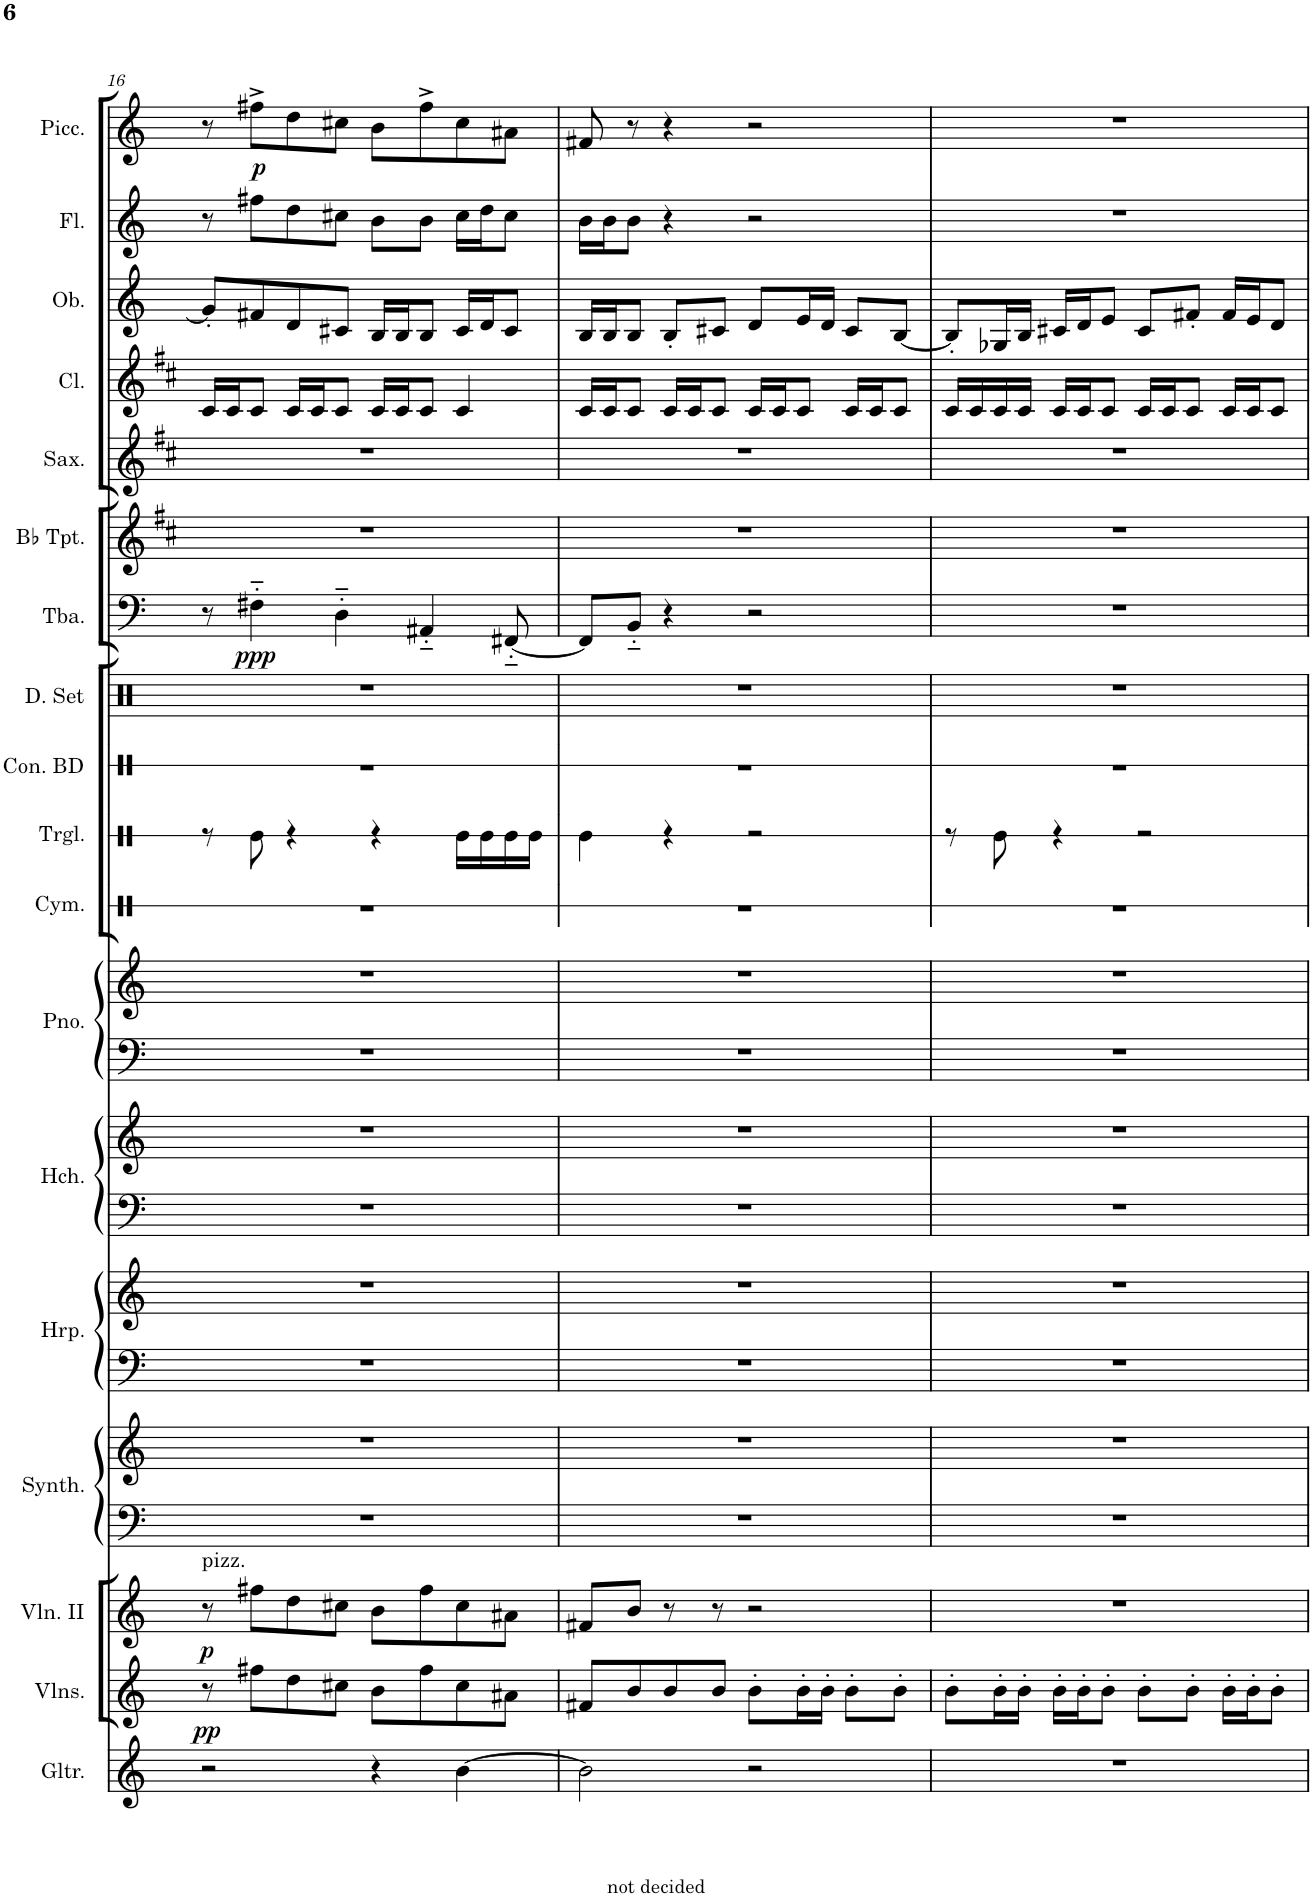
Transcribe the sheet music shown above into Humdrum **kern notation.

**kern	**kern	**dynam	**kern	**dynam	**kern	**kern	**kern	**kern	**kern	**kern	**kern	**kern	**kern	**kern	**kern	**kern	**kern	**dynam	**kern	**kern	**kern	**kern	**kern	**kern	**dynam
*part18	*part17	*part17	*part16	*part16	*part15	*part15	*part14	*part14	*part13	*part13	*part12	*part12	*part11	*part10	*part9	*part8	*part7	*part7	*part6	*part5	*part4	*part3	*part2	*part1	*part1
*staff22	*staff21	*staff21	*staff20	*staff20	*staff19	*staff18	*staff17	*staff16	*staff15	*staff14	*staff13	*staff12	*staff11	*staff10	*staff9	*staff8	*staff7	*staff7	*staff6	*staff5	*staff4	*staff3	*staff2	*staff1	*staff1
*I"Glitter	*I"Violins	*	*I"Violins II	*	*I"Saw Synthesizer	*	*I"Harp	*	*I"Harpsichord	*	*I"Grand Piano	*	*I"Cymbal	*I"Triangle	*I"Concert Bass Drum	*I"Drumset	*I"Tuba	*	*I"Trumpets in Bb	*I"Saxophone	*I"Clarinet	*I"Oboe	*I"Flutes	*I"Piccolo	*
*I'Gltr.	*I'Vlns.	*	*I'Vln. II	*	*I'Synth.	*	*I'Hrp.	*	*I'Hch.	*	*I'Pno.	*	*I'Cym.	*I'Trgl.	*I'Con. BD	*I'D. Set	*I'Tba.	*	*	*I'Sax.	*I'Cl.	*I'Ob.	*I'Fl.	*I'Picc.	*
!!LO:PB:g=z
*clefG2	*clefG2	*	*clefG2	*	*clefF4	*clefG2	*clefF4	*clefG2	*clefF4	*clefG2	*clefF4	*clefG2	*clefX	*clefX	*clefX	*clefX	*clefF4	*	*clefG2	*clefG2	*clefG2	*clefG2	*clefG2	*clefG2	*
*	*	*	*	*	*	*	*	*	*	*	*	*	*	*	*	*	*	*	*Trd1c2	*Trd8c14	*Trd1c2	*	*	*Trd-7c-12	*
*k[]	*k[]	*	*k[]	*	*k[]	*k[]	*k[]	*k[]	*k[]	*k[]	*k[]	*k[]	*k[]	*k[]	*k[]	*k[]	*k[]	*	*k[f#c#]	*k[f#c#]	*k[f#c#]	*k[]	*k[]	*k[]	*
*M4/4	*M4/4	*	*M4/4	*	*M4/4	*M4/4	*M4/4	*M4/4	*M4/4	*M4/4	*M4/4	*M4/4	*M4/4	*M4/4	*M4/4	*M4/4	*M4/4	*	*M4/4	*M4/4	*M4/4	*M4/4	*M4/4	*M4/4	*
=16	=16	=16	=16	=16	=16	=16	=16	=16	=16	=16	=16	=16	=16	=16	=16	=16	=16	=16	=16	=16	=16	=16	=16	=16	=16
!	!	!	!LO:TX:a:t=pizz.	!	!	!	!	!	!	!	!	!	!	!	!	!	!	!	!	!	!	!	!	!	!
!	!	!LO:DY:b	!	!LO:DY:b	!	!	!	!	!	!	!	!	!	!	!	!	!	!	!	!	!	!	!	!	!
2r	8r	pp	8r	p	1r	1r	1r	1r	1r	1r	1r	1r	1r	8r	1r	1r	8r	.	1r	1r	16c#/LL	8g#'/L]	8r	8r	.
.	.	.	.	.	.	.	.	.	.	.	.	.	.	.	.	.	.	.	.	.	16c#/J	.	.	.	.
!	!	!	!	!	!	!	!	!	!	!	!	!	!	!	!	!	!	!LO:DY:b	!	!	!	!	!	!	!LO:DY:b
.	8ff#X\L	.	8ff#X\L	.	.	.	.	.	.	.	.	.	.	8Re\	.	.	4F#X'~\	ppp	.	.	8c#/J	8f#X/	8ff#X\L	8ff#X^\L	p
.	8dd\	.	8dd\	.	.	.	.	.	.	.	.	.	.	4r	.	.	.	.	.	.	16c#/LL	8d/	8dd\	8dd\	.
.	.	.	.	.	.	.	.	.	.	.	.	.	.	.	.	.	.	.	.	.	16c#/J	.	.	.	.
.	8cc#X\J	.	8cc#X\J	.	.	.	.	.	.	.	.	.	.	.	.	.	4D'~\	.	.	.	8c#/J	8c#X/J	8cc#X\J	8cc#X\J	.
4r	8b\L	.	8b\L	.	.	.	.	.	.	.	.	.	.	4r	.	.	.	.	.	.	16c#/LL	16B/LL	8b\L	8b\L	.
.	.	.	.	.	.	.	.	.	.	.	.	.	.	.	.	.	.	.	.	.	16c#/J	16B/J	.	.	.
.	8ff#\	.	8ff#\	.	.	.	.	.	.	.	.	.	.	.	.	.	4AA#X'~/	.	.	.	8c#/J	8B/J	8b\J	8ff#^\	.
[4b\	8cc#\	.	8cc#\	.	.	.	.	.	.	.	.	.	.	16Re\LL	.	.	.	.	.	.	4c#/	16c#/LL	16cc#\LL	8cc#\	.
.	.	.	.	.	.	.	.	.	.	.	.	.	.	16Re\	.	.	.	.	.	.	.	16d/J	16dd\J	.	.
.	8a#X\J	.	8a#X\J	.	.	.	.	.	.	.	.	.	.	16Re\	.	.	[8FF#X'~/	.	.	.	.	8c#/J	8cc#\J	8a#X\J	.
.	.	.	.	.	.	.	.	.	.	.	.	.	.	16Re\JJ	.	.	.	.	.	.	.	.	.	.	.
=17	=17	=17	=17	=17	=17	=17	=17	=17	=17	=17	=17	=17	=17	=17	=17	=17	=17	=17	=17	=17	=17	=17	=17	=17	=17
2b\]	8f#X/L	.	8f#X/L	.	1r	1r	1r	1r	1r	1r	1r	1r	1r	4Re\	1r	1r	8FF#/L]	.	1r	1r	16c#/LL	16B/LL	16b\LL	8f#X/	.
.	.	.	.	.	.	.	.	.	.	.	.	.	.	.	.	.	.	.	.	.	16c#/J	16B/J	16b\J	.	.
.	8b/	.	8b/J	.	.	.	.	.	.	.	.	.	.	.	.	.	8BB'~/J	.	.	.	8c#/J	8B/J	8b\J	8r	.
.	8b/	.	8r	.	.	.	.	.	.	.	.	.	.	4r	.	.	4r	.	.	.	16c#/LL	8B'/L	4r	4r	.
.	.	.	.	.	.	.	.	.	.	.	.	.	.	.	.	.	.	.	.	.	16c#/J	.	.	.	.
.	8b/J	.	8r	.	.	.	.	.	.	.	.	.	.	.	.	.	.	.	.	.	8c#/J	8c#X/J	.	.	.
2r	8b'\L	.	2r	.	.	.	.	.	.	.	.	.	.	2r	.	.	2r	.	.	.	16c#/LL	8d/L	2r	2r	.
.	.	.	.	.	.	.	.	.	.	.	.	.	.	.	.	.	.	.	.	.	16c#/J	.	.	.	.
.	16b'\L	.	.	.	.	.	.	.	.	.	.	.	.	.	.	.	.	.	.	.	8c#/J	16e/L	.	.	.
.	16b'\JJ	.	.	.	.	.	.	.	.	.	.	.	.	.	.	.	.	.	.	.	.	16d/JJ	.	.	.
.	8b'\L	.	.	.	.	.	.	.	.	.	.	.	.	.	.	.	.	.	.	.	16c#/LL	8c#/L	.	.	.
.	.	.	.	.	.	.	.	.	.	.	.	.	.	.	.	.	.	.	.	.	16c#/J	.	.	.	.
.	8b'\J	.	.	.	.	.	.	.	.	.	.	.	.	.	.	.	.	.	.	.	8c#/J	[8B/J	.	.	.
=18	=18	=18	=18	=18	=18	=18	=18	=18	=18	=18	=18	=18	=18	=18	=18	=18	=18	=18	=18	=18	=18	=18	=18	=18	=18
1r	8b'\L	.	1r	.	1r	1r	1r	1r	1r	1r	1r	1r	1r	8r	1r	1r	1r	.	1r	1r	16c#/LL	8B'/L]	1r	1r	.
.	.	.	.	.	.	.	.	.	.	.	.	.	.	.	.	.	.	.	.	.	16c#/	.	.	.	.
.	16b'\L	.	.	.	.	.	.	.	.	.	.	.	.	8Re\	.	.	.	.	.	.	16c#/	16G-X/L	.	.	.
.	16b'\JJ	.	.	.	.	.	.	.	.	.	.	.	.	.	.	.	.	.	.	.	16c#/JJ	16B/JJ	.	.	.
.	16b'\LL	.	.	.	.	.	.	.	.	.	.	.	.	4r	.	.	.	.	.	.	16c#/LL	16c#X/LL	.	.	.
.	16b'\J	.	.	.	.	.	.	.	.	.	.	.	.	.	.	.	.	.	.	.	16c#/J	16d/J	.	.	.
.	8b'\J	.	.	.	.	.	.	.	.	.	.	.	.	.	.	.	.	.	.	.	8c#/J	8e/J	.	.	.
.	8b'\L	.	.	.	.	.	.	.	.	.	.	.	.	2r	.	.	.	.	.	.	16c#/LL	8c#/L	.	.	.
.	.	.	.	.	.	.	.	.	.	.	.	.	.	.	.	.	.	.	.	.	16c#/J	.	.	.	.
.	8b'\J	.	.	.	.	.	.	.	.	.	.	.	.	.	.	.	.	.	.	.	8c#/J	8f#X'/J	.	.	.
.	16b'\LL	.	.	.	.	.	.	.	.	.	.	.	.	.	.	.	.	.	.	.	16c#/LL	16f#/LL	.	.	.
.	16b'\J	.	.	.	.	.	.	.	.	.	.	.	.	.	.	.	.	.	.	.	16c#/J	16e/J	.	.	.
.	8b'\J	.	.	.	.	.	.	.	.	.	.	.	.	.	.	.	.	.	.	.	8c#/J	8d/J	.	.	.
=	=	=	=	=	=	=	=	=	=	=	=	=	=	=	=	=	=	=	=	=	=	=	=	=	=
*-	*-	*-	*-	*-	*-	*-	*-	*-	*-	*-	*-	*-	*-	*-	*-	*-	*-	*-	*-	*-	*-	*-	*-	*-	*-
